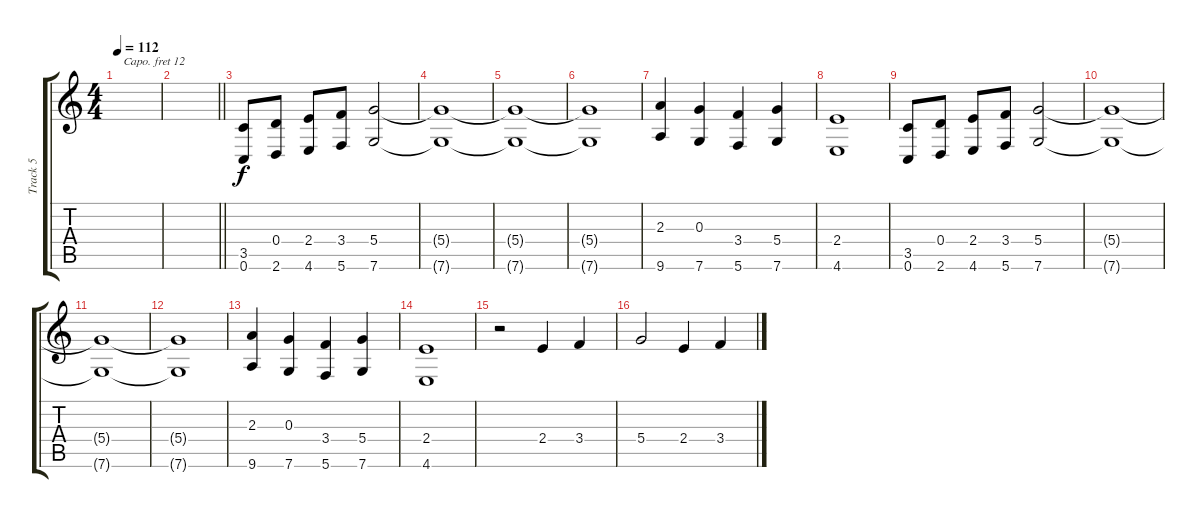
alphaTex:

\track ("Track 5" "Track 5") {instrument stringensemble1}
\staff {score tabs}
\capo 12
\tuning (E4 B3 G3 D3 A2 C2) {hide}
\ts (4 4)
\tempo 112
\clef g2
\ks c
|
\barLineRight lightlight
|
(3.5 0.6).8 (0.4 2.6).8 (2.4 4.6).8 (3.4 5.6).8 (5.4 7.6).2 |
(5.4{t} 7.6{t}).1 |
(5.4{t} 7.6{t}).1 |
(5.4{t} 7.6{t}).1 |
(2.3 9.6).4 (0.3 7.6).4 (3.4 5.6).4 (5.4 7.6).4 |
(2.4 4.6).1 |
(3.5 0.6).8 (0.4 2.6).8 (2.4 4.6).8 (3.4 5.6).8 (5.4 7.6).2 |
(5.4{t} 7.6{t}).1 |
(5.4{t} 7.6{t}).1 |
(5.4{t} 7.6{t}).1 |
(2.3 9.6).4 (0.3 7.6).4 (3.4 5.6).4 (5.4 7.6).4 |
(2.4 4.6).1 |
r.2 2.4.4 3.4.4 |
5.4.2 2.4.4 3.4.4
